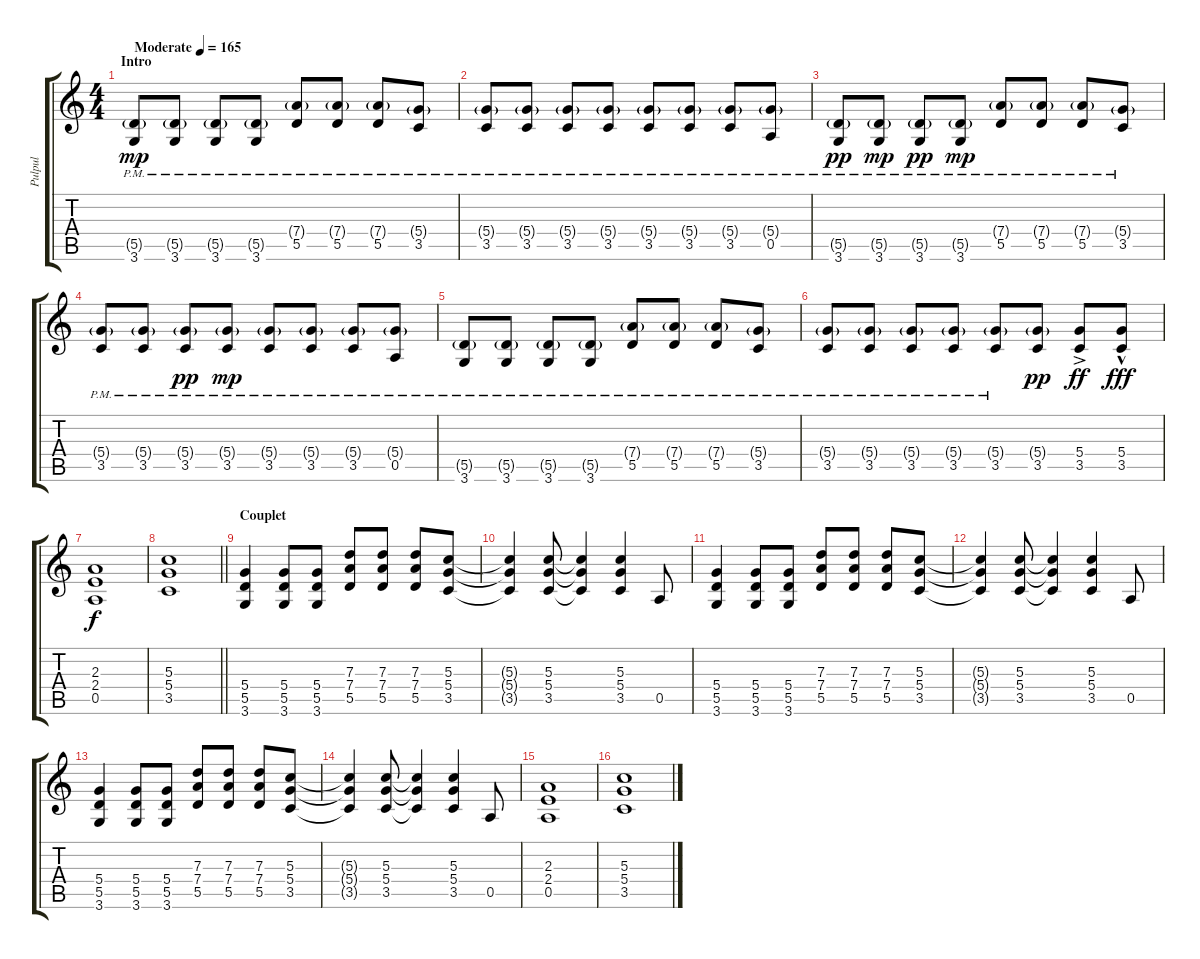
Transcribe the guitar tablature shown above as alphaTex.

\track ("Pulpul" "Pulpul") {instrument overdrivenguitar}
\staff {score tabs}
\tuning (E4 B3 G3 D3 A2 E2) {hide}
\ts (4 4)
\section ("" "Intro")
\tempo (165 "Moderate")
\clef g2
\ks c
(5.5{g pm} 3.6{pm}).8{dy mp instrument overdrivenguitar} (5.5{g pm} 3.6{pm}).8 (5.5{g pm} 3.6{pm}).8 (5.5{g pm} 3.6{pm}).8 (7.4{g pm} 5.5{pm}).8 (7.4{g pm} 5.5{pm}).8 (7.4{g pm} 5.5{pm}).8 (5.4{g pm} 3.5{pm}).8 |
(5.4{g pm} 3.5{pm}).8 (5.4{g pm} 3.5{pm}).8 (5.4{g pm} 3.5{pm}).8 (5.4{g pm} 3.5{pm}).8 (5.4{g pm} 3.5{pm}).8 (5.4{g pm} 3.5{pm}).8 (5.4{g pm} 3.5{pm}).8 (5.4{g pm} 0.5{pm}).8 |
(5.5{g pm} 3.6{pm}).8{dy pp} (5.5{g pm} 3.6{pm}).8{dy mp} (5.5{g pm} 3.6{pm}).8{dy pp} (5.5{g pm} 3.6{pm}).8{dy mp} (7.4{g pm} 5.5{pm}).8 (7.4{g pm} 5.5{pm}).8 (7.4{g pm} 5.5{pm}).8 (5.4{g pm} 3.5{pm}).8 |
(5.4{g pm} 3.5{pm}).8 (5.4{g pm} 3.5{pm}).8 (5.4{g pm} 3.5{pm}).8{dy pp} (5.4{g pm} 3.5{pm}).8{dy mp} (5.4{g pm} 3.5{pm}).8 (5.4{g pm} 3.5{pm}).8 (5.4{g pm} 3.5{pm}).8 (5.4{g pm} 0.5{pm}).8 |
(5.5{g pm} 3.6{pm}).8 (5.5{g pm} 3.6{pm}).8 (5.5{g pm} 3.6{pm}).8 (5.5{g pm} 3.6{pm}).8 (7.4{g pm} 5.5{pm}).8 (7.4{g pm} 5.5{pm}).8 (7.4{g pm} 5.5{pm}).8 (5.4{g pm} 3.5{pm}).8 |
(5.4{g pm} 3.5{pm}).8 (5.4{g pm} 3.5{pm}).8 (5.4{g pm} 3.5{pm}).8 (5.4{g pm} 3.5{pm}).8 (5.4{g pm} 3.5{pm}).8 (5.4{g} 3.5).8{dy pp} (5.4{ac} 3.5{ac}).8{dy ff} (5.4{hac} 3.5{hac}).8{dy fff} |
(2.3 2.4 0.5).1{dy f} |
\barLineRight lightlight
(5.3 5.4 3.5).1 |
\section ("" "Couplet")
(5.4 5.5 3.6).4 (5.4 5.5 3.6).8 (5.4 5.5 3.6).8 (7.3 7.4 5.5).8 (7.3 7.4 5.5).8 (7.3 7.4 5.5).8 (5.3 5.4 3.5).8 |
(5.3{t} 5.4{t} 3.5{t}).4 (5.3 5.4 3.5).8 (5.3{t} 5.4{t} 3.5{t}).4 (5.3 5.4 3.5).4 0.5.8 |
(5.4 5.5 3.6).4 (5.4 5.5 3.6).8 (5.4 5.5 3.6).8 (7.3 7.4 5.5).8 (7.3 7.4 5.5).8 (7.3 7.4 5.5).8 (5.3 5.4 3.5).8 |
(5.3{t} 5.4{t} 3.5{t}).4 (5.3 5.4 3.5).8 (5.3{t} 5.4{t} 3.5{t}).4 (5.3 5.4 3.5).4 0.5.8 |
(5.4 5.5 3.6).4 (5.4 5.5 3.6).8 (5.4 5.5 3.6).8 (7.3 7.4 5.5).8 (7.3 7.4 5.5).8 (7.3 7.4 5.5).8 (5.3 5.4 3.5).8 |
(5.3{t} 5.4{t} 3.5{t}).4 (5.3 5.4 3.5).8 (5.3{t} 5.4{t} 3.5{t}).4 (5.3 5.4 3.5).4 0.5.8 |
(2.3 2.4 0.5).1 |
(5.3 5.4 3.5).1
